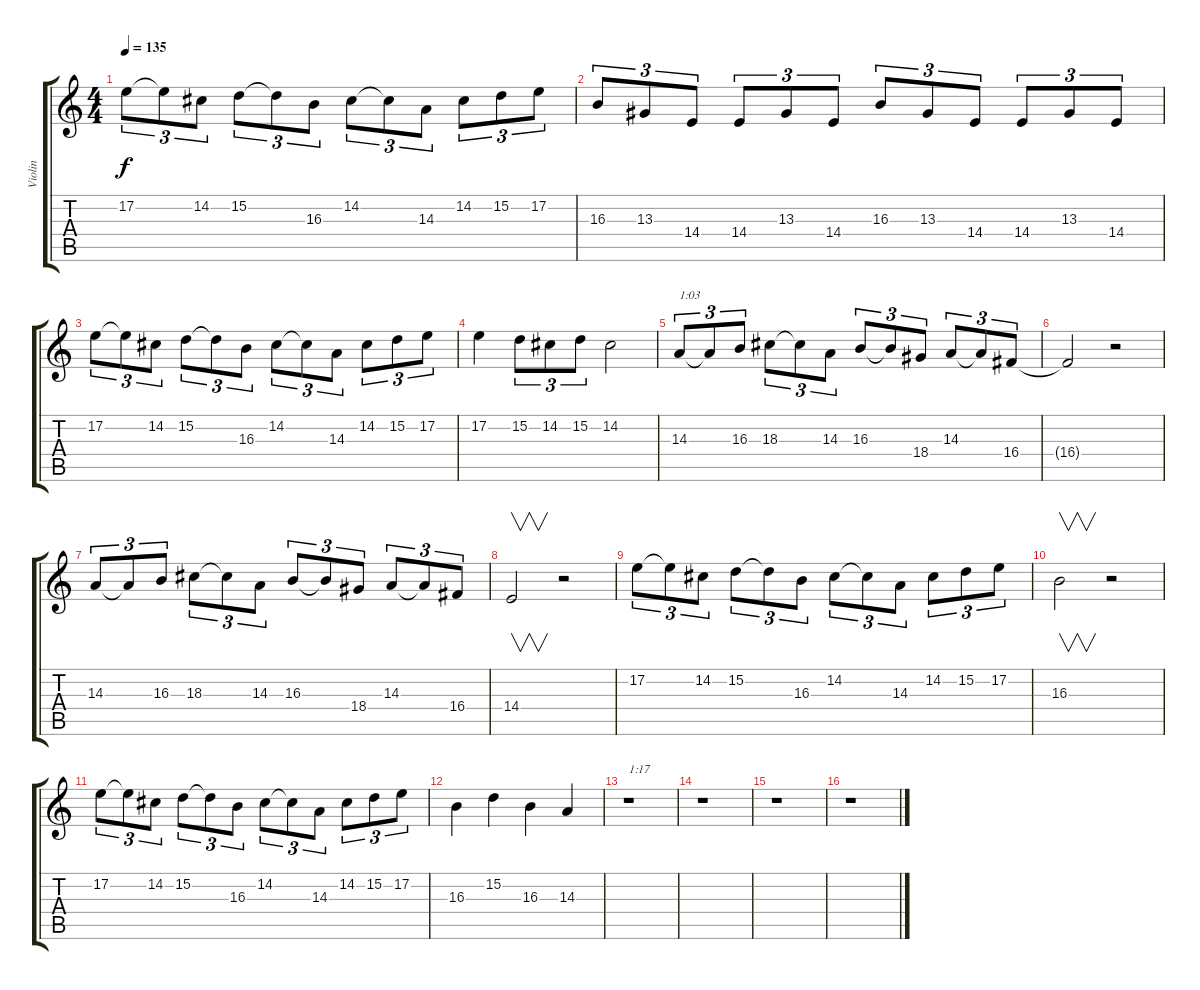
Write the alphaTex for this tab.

\track ("Violin" "Violin") {instrument violin}
\staff {score tabs}
\tuning (E4 B3 G3 D3 A2 E2) {hide}
\ts (4 4)
\tempo 135
\clef g2
\ks c
17.2.8{tu (3 2) dy f} 17.2{t}.8{tu (3 2)} 14.2.8{tu (3 2)} 15.2.8{tu (3 2)} 15.2{t}.8{tu (3 2)} 16.3.8{tu (3 2)} 14.2.8{tu (3 2)} 14.2{t}.8{tu (3 2)} 14.3.8{tu (3 2)} 14.2.8{tu (3 2)} 15.2.8{tu (3 2)} 17.2.8{tu (3 2)} |
16.3.8{tu (3 2)} 13.3.8{tu (3 2)} 14.4.8{tu (3 2)} 14.4.8{tu (3 2)} 13.3.8{tu (3 2)} 14.4.8{tu (3 2)} 16.3.8{tu (3 2)} 13.3.8{tu (3 2)} 14.4.8{tu (3 2)} 14.4.8{tu (3 2)} 13.3.8{tu (3 2)} 14.4.8{tu (3 2)} |
17.2.8{tu (3 2)} 17.2{t}.8{tu (3 2)} 14.2.8{tu (3 2)} 15.2.8{tu (3 2)} 15.2{t}.8{tu (3 2)} 16.3.8{tu (3 2)} 14.2.8{tu (3 2)} 14.2{t}.8{tu (3 2)} 14.3.8{tu (3 2)} 14.2.8{tu (3 2)} 15.2.8{tu (3 2)} 17.2.8{tu (3 2)} |
17.2.4 15.2.8{tu (3 2)} 14.2.8{tu (3 2)} 15.2.8{tu (3 2)} 14.2.2 |
14.3.8{tu (3 2) txt "1:03"} 14.3{t}.8{tu (3 2)} 16.3.8{tu (3 2)} 18.3.8{tu (3 2)} 18.3{t}.8{tu (3 2)} 14.3.8{tu (3 2)} 16.3.8{tu (3 2)} 16.3{t}.8{tu (3 2)} 18.4.8{tu (3 2)} 14.3.8{tu (3 2)} 14.3{t}.8{tu (3 2)} 16.4.8{tu (3 2)} |
16.4{t}.2 r.2 |
14.3.8{tu (3 2)} 14.3{t}.8{tu (3 2)} 16.3.8{tu (3 2)} 18.3.8{tu (3 2)} 18.3{t}.8{tu (3 2)} 14.3.8{tu (3 2)} 16.3.8{tu (3 2)} 16.3{t}.8{tu (3 2)} 18.4.8{tu (3 2)} 14.3.8{tu (3 2)} 14.3{t}.8{tu (3 2)} 16.4.8{tu (3 2)} |
14.4.2{v} r.2 |
17.2.8{tu (3 2)} 17.2{t}.8{tu (3 2)} 14.2.8{tu (3 2)} 15.2.8{tu (3 2)} 15.2{t}.8{tu (3 2)} 16.3.8{tu (3 2)} 14.2.8{tu (3 2)} 14.2{t}.8{tu (3 2)} 14.3.8{tu (3 2)} 14.2.8{tu (3 2)} 15.2.8{tu (3 2)} 17.2.8{tu (3 2)} |
16.3.2{v} r.2 |
17.2.8{tu (3 2)} 17.2{t}.8{tu (3 2)} 14.2.8{tu (3 2)} 15.2.8{tu (3 2)} 15.2{t}.8{tu (3 2)} 16.3.8{tu (3 2)} 14.2.8{tu (3 2)} 14.2{t}.8{tu (3 2)} 14.3.8{tu (3 2)} 14.2.8{tu (3 2)} 15.2.8{tu (3 2)} 17.2.8{tu (3 2)} |
16.3.4 15.2.4 16.3.4 14.3.4 |
r.1{txt "1:17"} |
r.1 |
r.1 |
r.1
